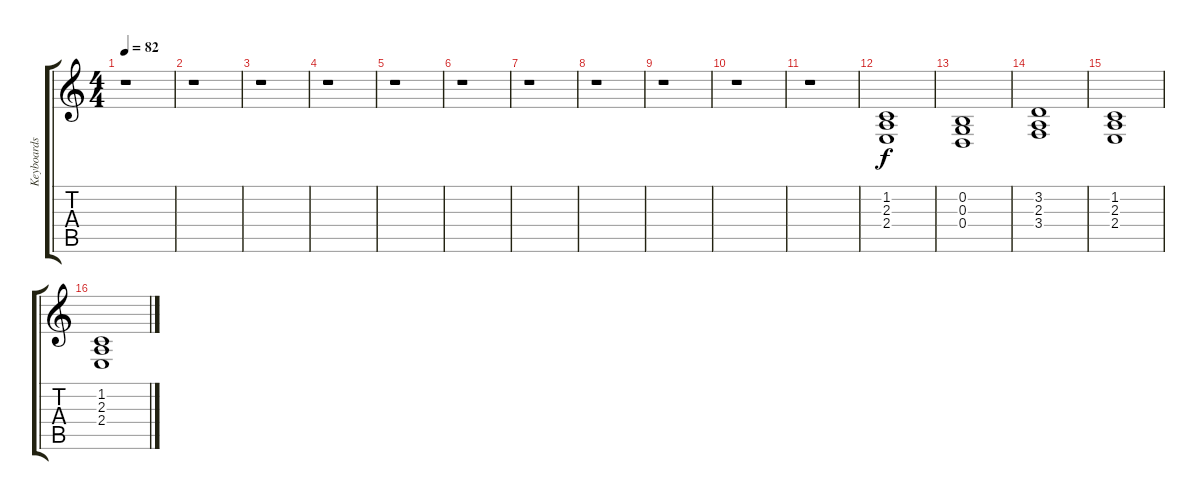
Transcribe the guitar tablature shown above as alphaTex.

\track ("Keyboards" "Keyboards") {instrument choiraahs}
\staff {score tabs}
\tuning (E4 B3 G3 D3 A2 E2) {hide}
\ts (4 4)
\tempo 82
\clef g2
\ks c
r.1{dy f instrument choiraahs} |
r.1 |
r.1 |
r.1 |
r.1 |
r.1 |
r.1 |
r.1 |
r.1 |
r.1 |
r.1 |
(1.2 2.3 2.4).1 |
(0.2 0.3 0.4).1 |
(3.2 2.3 3.4).1 |
(1.2 2.3 2.4).1 |
(1.2 2.3 2.4).1
